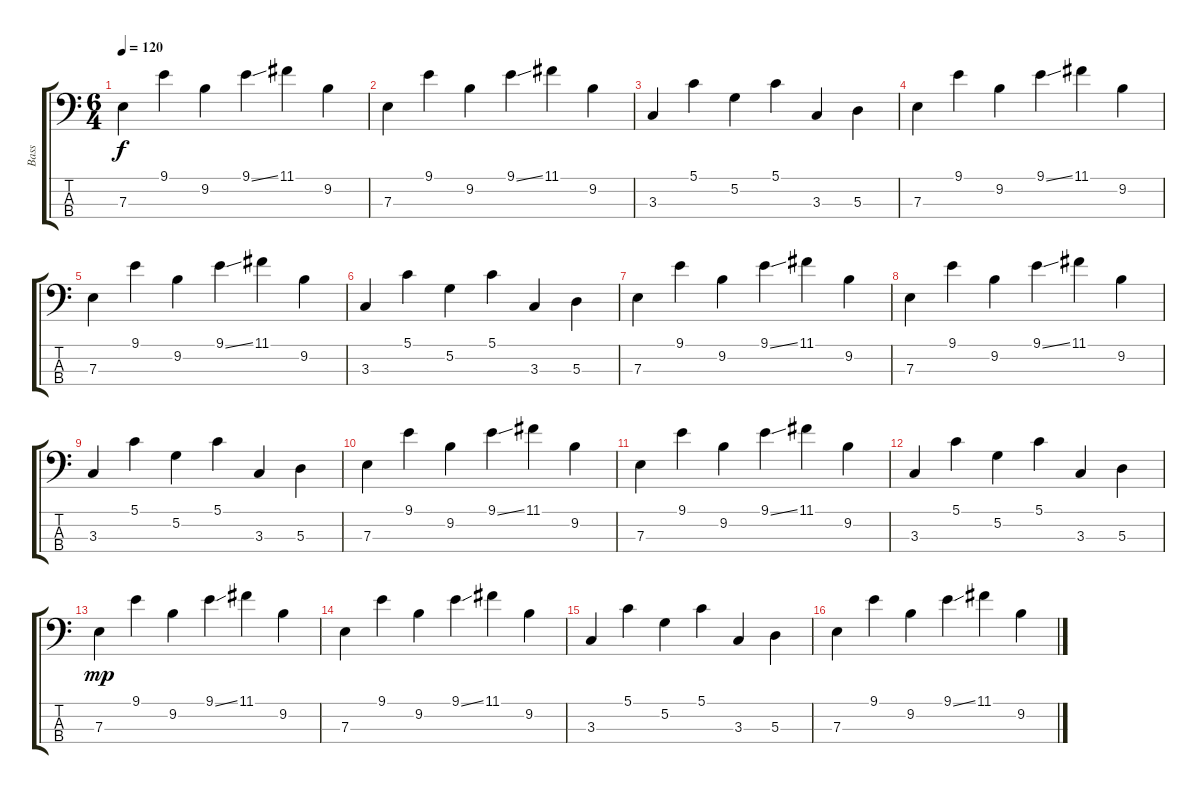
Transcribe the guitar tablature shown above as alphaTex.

\track ("Bass" "Bass") {instrument electricbasspick}
\staff {score tabs}
\tuning (G2 D2 A1 E1) {hide}
\ts (6 4)
\tempo 120
\clef f4
\ks c
7.3.4{dy f} 9.1.4 9.2.4 9.1{ss}.4 11.1.4 9.2.4 |
7.3.4 9.1.4 9.2.4 9.1{ss}.4 11.1.4 9.2.4 |
3.3.4 5.1.4 5.2.4 5.1.4 3.3.4 5.3.4 |
7.3.4 9.1.4 9.2.4 9.1{ss}.4 11.1.4 9.2.4 |
7.3.4 9.1.4 9.2.4 9.1{ss}.4 11.1.4 9.2.4 |
3.3.4 5.1.4 5.2.4 5.1.4 3.3.4 5.3.4 |
7.3.4 9.1.4 9.2.4 9.1{ss}.4 11.1.4 9.2.4 |
7.3.4 9.1.4 9.2.4 9.1{ss}.4 11.1.4 9.2.4 |
3.3.4 5.1.4 5.2.4 5.1.4 3.3.4 5.3.4 |
7.3.4 9.1.4 9.2.4 9.1{ss}.4 11.1.4 9.2.4 |
7.3.4 9.1.4 9.2.4 9.1{ss}.4 11.1.4 9.2.4 |
3.3.4 5.1.4 5.2.4 5.1.4 3.3.4 5.3.4 |
7.3.4{dy mp} 9.1.4 9.2.4 9.1{ss}.4 11.1.4 9.2.4 |
7.3.4 9.1.4 9.2.4 9.1{ss}.4 11.1.4 9.2.4 |
3.3.4 5.1.4 5.2.4 5.1.4 3.3.4 5.3.4 |
7.3.4 9.1.4 9.2.4 9.1{ss}.4 11.1.4 9.2.4
